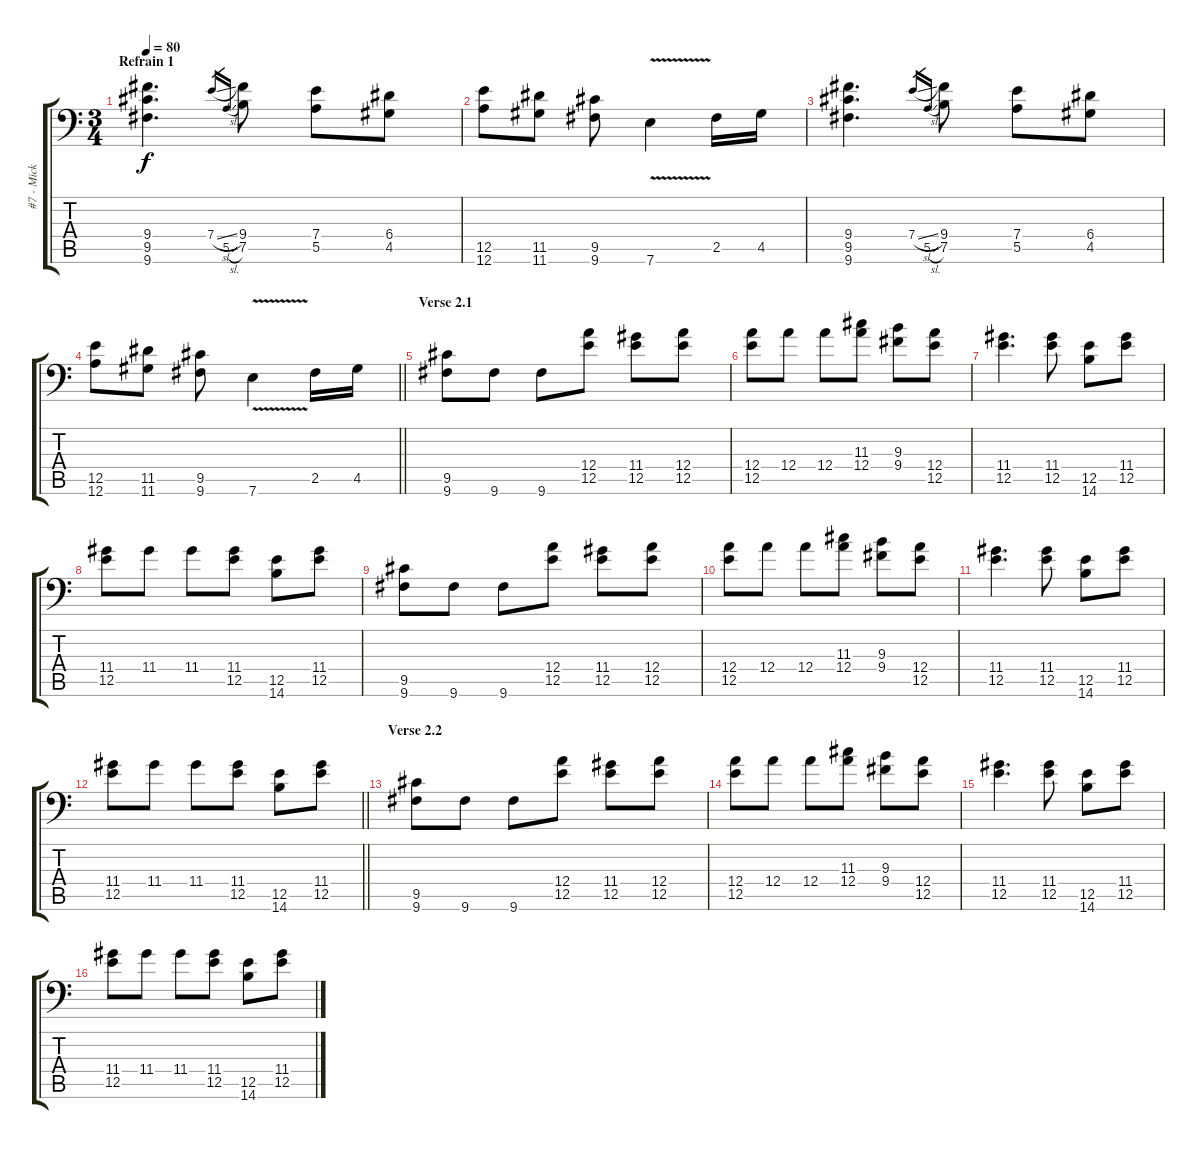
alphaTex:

\track ("#7 - Mick Thompson" "#7 - Mick ") {instrument distortionguitar}
\staff {score tabs}
\tuning (B3 Gb3 D3 A2 E2 A1) {hide}
\ts (3 4)
\section ("" "Refrain 1")
\tempo 80
\clef f4
\ks c
(9.4 9.5 9.6).4{d dy f volume 13 instrument distortionguitar} 7.4{sl}.16{gr} 5.5{sl}.16{gr} (9.4 7.5).8 (7.4 5.5).8 (6.4 4.5).8 |
(12.5 12.6).8 (11.5 11.6).8 (9.5 9.6).8 7.6{v}.4 2.5.16 4.5.16 |
(9.4 9.5 9.6).4{d} 7.4{sl}.16{gr} 5.5{sl}.16{gr} (9.4 7.5).8 (7.4 5.5).8 (6.4 4.5).8 |
\barLineRight lightlight
(12.5 12.6).8 (11.5 11.6).8 (9.5 9.6).8 7.6{v}.4 2.5.16 4.5.16 |
\section ("" "Verse 2.1")
(9.5 9.6).8{volume 13 instrument electricguitarmuted} 9.6.8 9.6.8 (12.4 12.5).8 (11.4 12.5).8 (12.4 12.5).8 |
(12.4 12.5).8 12.4.8 12.4.8 (11.3 12.4).8 (9.3 9.4).8 (12.4 12.5).8 |
(11.4 12.5).4{d} (11.4 12.5).8 (12.5 14.6).8 (11.4 12.5).8 |
(11.4 12.5).8 11.4.8 11.4.8 (11.4 12.5).8 (12.5 14.6).8 (11.4 12.5).8 |
(9.5 9.6).8 9.6.8 9.6.8 (12.4 12.5).8 (11.4 12.5).8 (12.4 12.5).8 |
(12.4 12.5).8 12.4.8 12.4.8 (11.3 12.4).8 (9.3 9.4).8 (12.4 12.5).8 |
(11.4 12.5).4{d} (11.4 12.5).8 (12.5 14.6).8 (11.4 12.5).8 |
\barLineRight lightlight
(11.4 12.5).8 11.4.8 11.4.8 (11.4 12.5).8 (12.5 14.6).8 (11.4 12.5).8 |
\section ("" "Verse 2.2")
(9.5 9.6).8 9.6.8 9.6.8 (12.4 12.5).8 (11.4 12.5).8 (12.4 12.5).8 |
(12.4 12.5).8 12.4.8 12.4.8 (11.3 12.4).8 (9.3 9.4).8 (12.4 12.5).8 |
(11.4 12.5).4{d} (11.4 12.5).8 (12.5 14.6).8 (11.4 12.5).8 |
(11.4 12.5).8 11.4.8 11.4.8 (11.4 12.5).8 (12.5 14.6).8 (11.4 12.5).8
